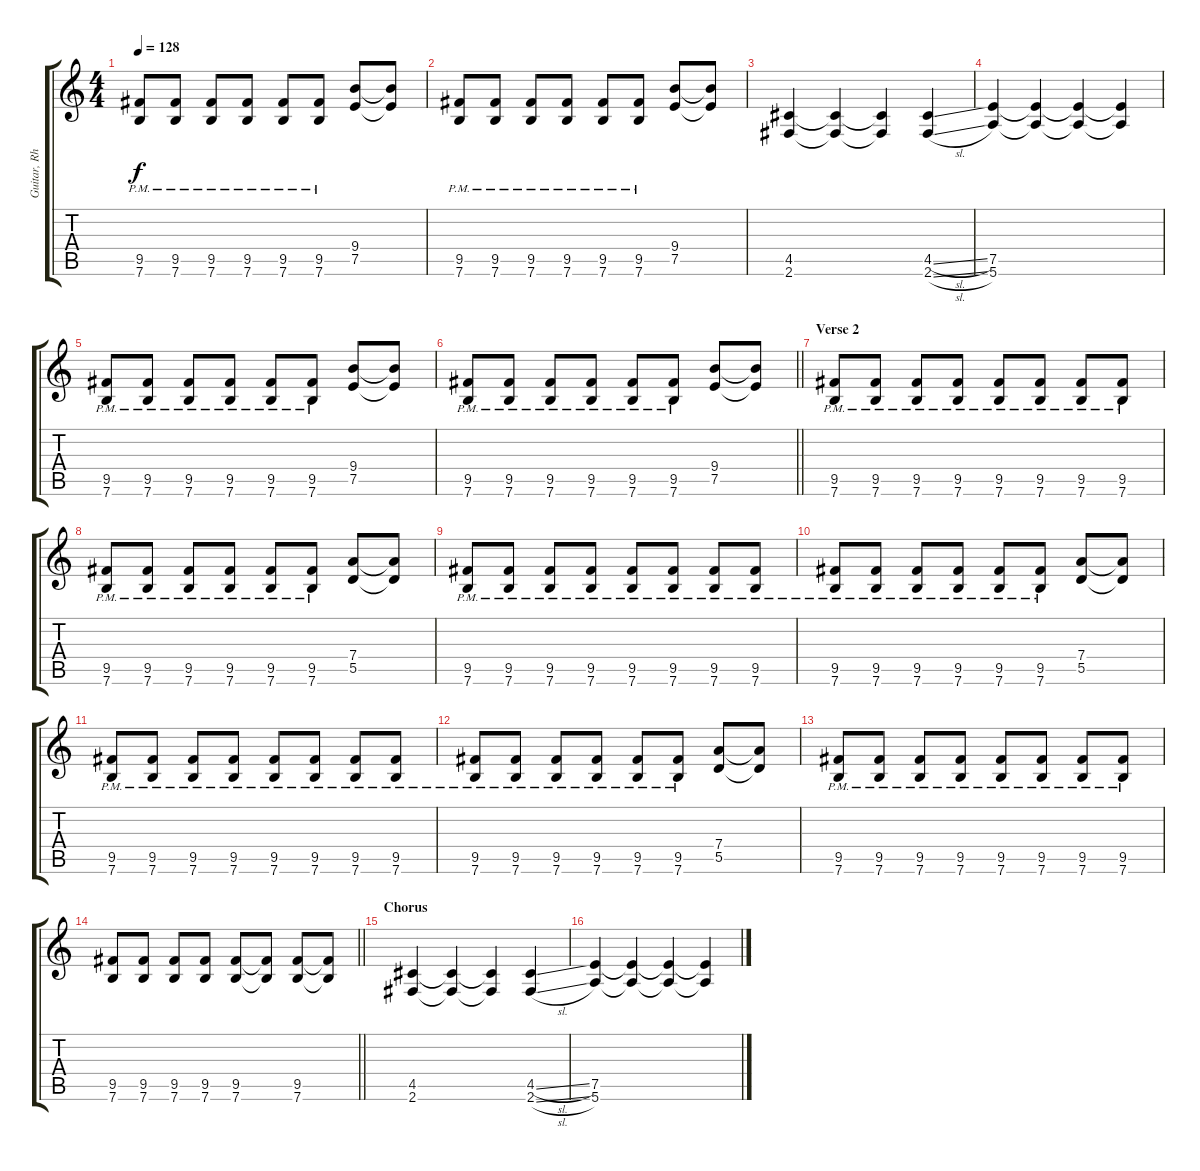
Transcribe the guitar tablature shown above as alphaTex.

\track ("Guitar, Rhythm" "Guitar, Rh") {instrument distortionguitar}
\staff {score tabs}
\tuning (E4 B3 G3 D3 A2 E2) {hide}
\ts (4 4)
\tempo 128
\clef g2
\ks c
(9.5{pm} 7.6{pm}).8{dy f} (9.5{pm} 7.6{pm}).8 (9.5{pm} 7.6{pm}).8 (9.5{pm} 7.6{pm}).8 (9.5{pm} 7.6{pm}).8 (9.5{pm} 7.6{pm}).8 (9.4 7.5).8 (9.4{t} 7.5{t}).8 |
(9.5{pm} 7.6{pm}).8 (9.5{pm} 7.6{pm}).8 (9.5{pm} 7.6{pm}).8 (9.5{pm} 7.6{pm}).8 (9.5{pm} 7.6{pm}).8 (9.5{pm} 7.6{pm}).8 (9.4 7.5).8 (9.4{t} 7.5{t}).8 |
(4.5 2.6).4 (4.5{t} 2.6{t}).4 (4.5{t} 2.6{t}).4 (4.5{sl} 2.6{sl}).4 |
(7.5 5.6).4 (7.5{t} 5.6{t}).4 (7.5{t} 5.6{t}).4 (7.5{t} 5.6{t}).4 |
(9.5{pm} 7.6{pm}).8 (9.5{pm} 7.6{pm}).8 (9.5{pm} 7.6{pm}).8 (9.5{pm} 7.6{pm}).8 (9.5{pm} 7.6{pm}).8 (9.5{pm} 7.6{pm}).8 (9.4 7.5).8 (9.4{t} 7.5{t}).8 |
\barLineRight lightlight
(9.5{pm} 7.6{pm}).8 (9.5{pm} 7.6{pm}).8 (9.5{pm} 7.6{pm}).8 (9.5{pm} 7.6{pm}).8 (9.5{pm} 7.6{pm}).8 (9.5{pm} 7.6{pm}).8 (9.4 7.5).8 (9.4{t} 7.5{t}).8 |
\section ("" "Verse 2")
(9.5{pm} 7.6{pm}).8 (9.5{pm} 7.6{pm}).8 (9.5{pm} 7.6{pm}).8 (9.5{pm} 7.6{pm}).8 (9.5{pm} 7.6{pm}).8 (9.5{pm} 7.6{pm}).8 (9.5{pm} 7.6{pm}).8 (9.5{pm} 7.6{pm}).8 |
(9.5{pm} 7.6{pm}).8 (9.5{pm} 7.6{pm}).8 (9.5{pm} 7.6{pm}).8 (9.5{pm} 7.6{pm}).8 (9.5{pm} 7.6{pm}).8 (9.5{pm} 7.6{pm}).8 (7.4 5.5).8 (7.4{t} 5.5{t}).8 |
(9.5{pm} 7.6{pm}).8 (9.5{pm} 7.6{pm}).8 (9.5{pm} 7.6{pm}).8 (9.5{pm} 7.6{pm}).8 (9.5{pm} 7.6{pm}).8 (9.5{pm} 7.6{pm}).8 (9.5{pm} 7.6{pm}).8 (9.5{pm} 7.6{pm}).8 |
(9.5{pm} 7.6{pm}).8 (9.5{pm} 7.6{pm}).8 (9.5{pm} 7.6{pm}).8 (9.5{pm} 7.6{pm}).8 (9.5{pm} 7.6{pm}).8 (9.5{pm} 7.6{pm}).8 (7.4 5.5).8 (7.4{t} 5.5{t}).8 |
(9.5{pm} 7.6{pm}).8 (9.5{pm} 7.6{pm}).8 (9.5{pm} 7.6{pm}).8 (9.5{pm} 7.6{pm}).8 (9.5{pm} 7.6{pm}).8 (9.5{pm} 7.6{pm}).8 (9.5{pm} 7.6{pm}).8 (9.5{pm} 7.6{pm}).8 |
(9.5{pm} 7.6{pm}).8 (9.5{pm} 7.6{pm}).8 (9.5{pm} 7.6{pm}).8 (9.5{pm} 7.6{pm}).8 (9.5{pm} 7.6{pm}).8 (9.5{pm} 7.6{pm}).8 (7.4 5.5).8 (7.4{t} 5.5{t}).8 |
(9.5{pm} 7.6{pm}).8 (9.5{pm} 7.6{pm}).8 (9.5{pm} 7.6{pm}).8 (9.5{pm} 7.6{pm}).8 (9.5{pm} 7.6{pm}).8 (9.5{pm} 7.6{pm}).8 (9.5{pm} 7.6{pm}).8 (9.5{pm} 7.6{pm}).8 |
\barLineRight lightlight
(9.5 7.6).8 (9.5 7.6).8 (9.5 7.6).8 (9.5 7.6).8 (9.5 7.6).8 (9.5{t} 7.6{t}).8 (9.5 7.6).8 (9.5{t} 7.6{t}).8 |
\section ("" "Chorus")
(4.5 2.6).4 (4.5{t} 2.6{t}).4 (4.5{t} 2.6{t}).4 (4.5{sl} 2.6{sl}).4 |
(7.5 5.6).4 (7.5{t} 5.6{t}).4 (7.5{t} 5.6{t}).4 (7.5{t} 5.6{t}).4
